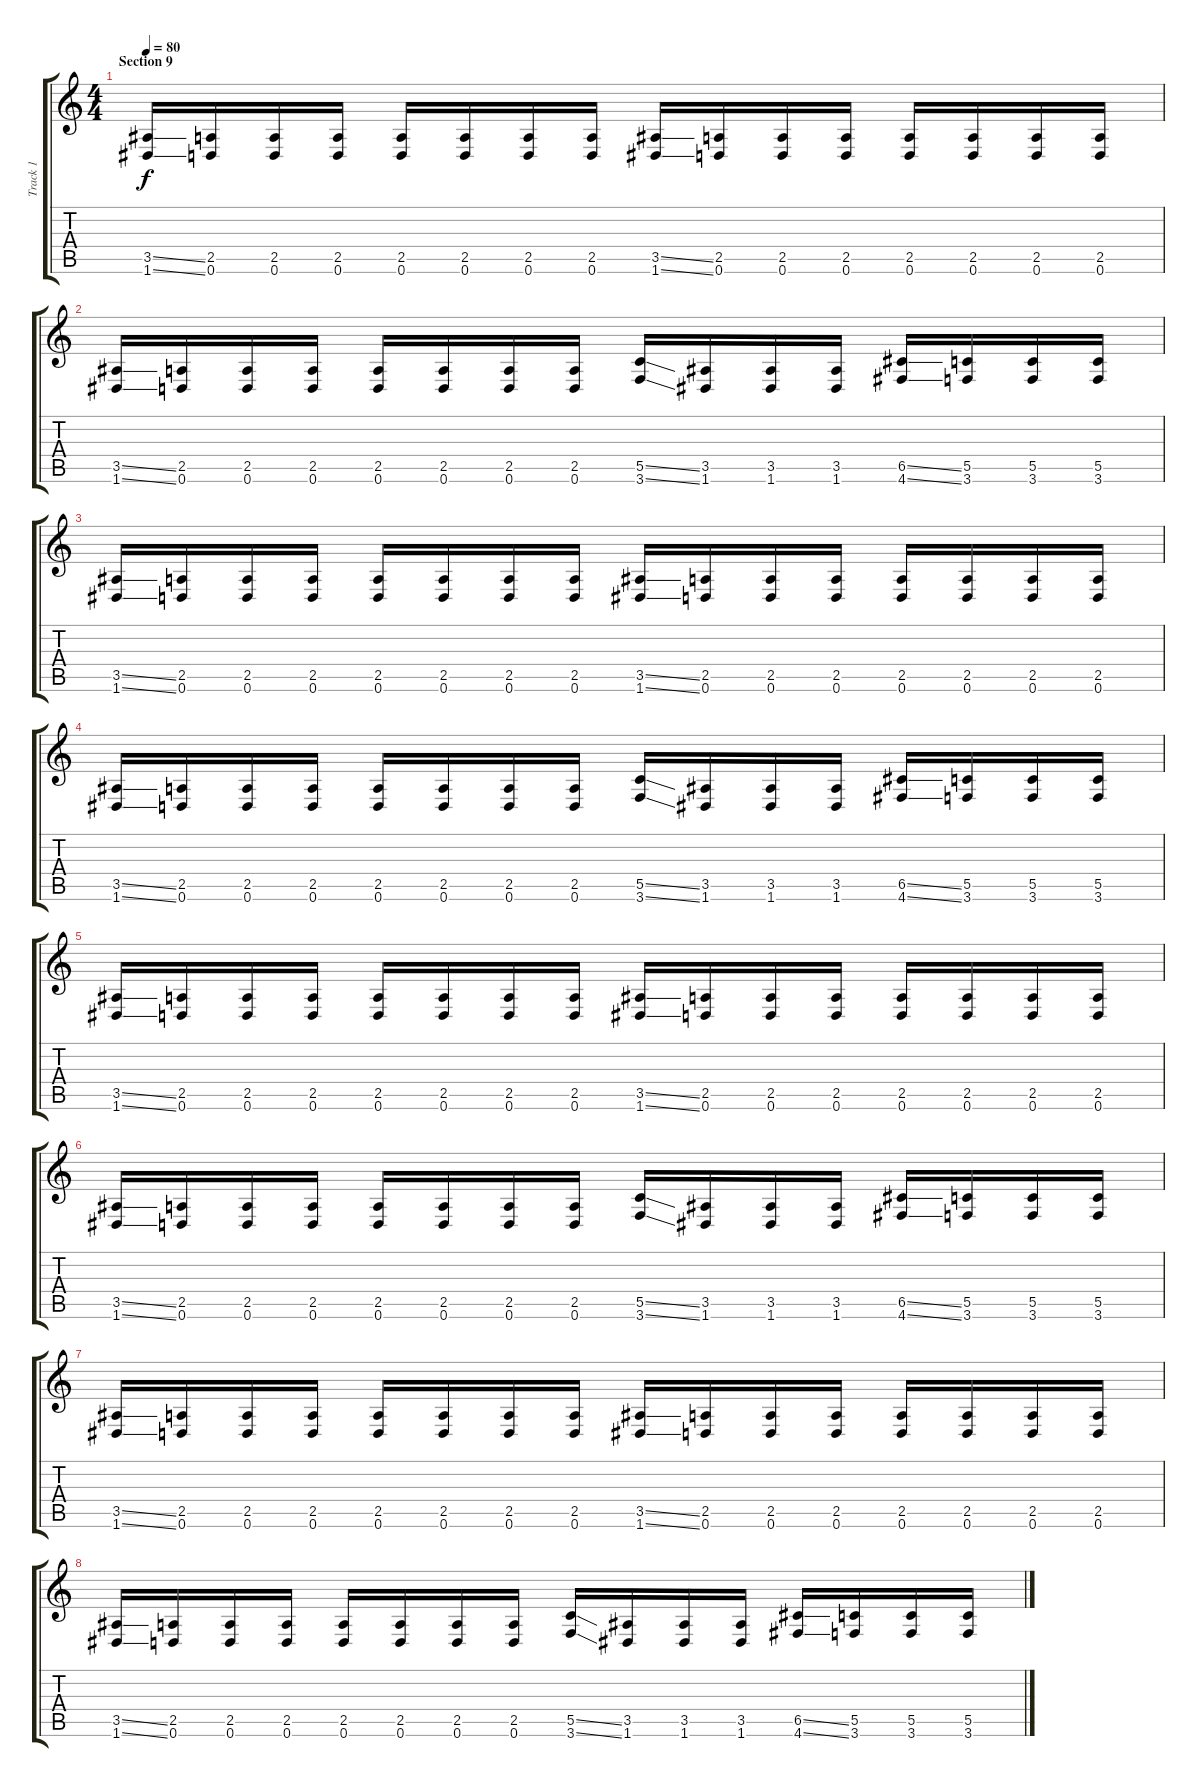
\track ("Track 1" "Track 1") {instrument overdrivenguitar}
\staff {score tabs}
\tuning (D4 A3 F3 C3 G2 D2) {hide}
\ts (4 4)
\section ("" "Section 9")
\tempo 80
\clef g2
\ks c
(3.5{ss} 1.6{ss}).16{dy f} (2.5 0.6).16 (2.5 0.6).16 (2.5 0.6).16 (2.5 0.6).16 (2.5 0.6).16 (2.5 0.6).16 (2.5 0.6).16 (3.5{ss} 1.6{ss}).16 (2.5 0.6).16 (2.5 0.6).16 (2.5 0.6).16 (2.5 0.6).16 (2.5 0.6).16 (2.5 0.6).16 (2.5 0.6).16 |
(3.5{ss} 1.6{ss}).16 (2.5 0.6).16 (2.5 0.6).16 (2.5 0.6).16 (2.5 0.6).16 (2.5 0.6).16 (2.5 0.6).16 (2.5 0.6).16 (5.5{ss} 3.6{ss}).16 (3.5 1.6).16 (3.5 1.6).16 (3.5 1.6).16 (6.5{ss} 4.6{ss}).16 (5.5 3.6).16 (5.5 3.6).16 (5.5 3.6).16 |
(3.5{ss} 1.6{ss}).16 (2.5 0.6).16 (2.5 0.6).16 (2.5 0.6).16 (2.5 0.6).16 (2.5 0.6).16 (2.5 0.6).16 (2.5 0.6).16 (3.5{ss} 1.6{ss}).16 (2.5 0.6).16 (2.5 0.6).16 (2.5 0.6).16 (2.5 0.6).16 (2.5 0.6).16 (2.5 0.6).16 (2.5 0.6).16 |
(3.5{ss} 1.6{ss}).16 (2.5 0.6).16 (2.5 0.6).16 (2.5 0.6).16 (2.5 0.6).16 (2.5 0.6).16 (2.5 0.6).16 (2.5 0.6).16 (5.5{ss} 3.6{ss}).16 (3.5 1.6).16 (3.5 1.6).16 (3.5 1.6).16 (6.5{ss} 4.6{ss}).16 (5.5 3.6).16 (5.5 3.6).16 (5.5 3.6).16 |
(3.5{ss} 1.6{ss}).16 (2.5 0.6).16 (2.5 0.6).16 (2.5 0.6).16 (2.5 0.6).16 (2.5 0.6).16 (2.5 0.6).16 (2.5 0.6).16 (3.5{ss} 1.6{ss}).16 (2.5 0.6).16 (2.5 0.6).16 (2.5 0.6).16 (2.5 0.6).16 (2.5 0.6).16 (2.5 0.6).16 (2.5 0.6).16 |
(3.5{ss} 1.6{ss}).16 (2.5 0.6).16 (2.5 0.6).16 (2.5 0.6).16 (2.5 0.6).16 (2.5 0.6).16 (2.5 0.6).16 (2.5 0.6).16 (5.5{ss} 3.6{ss}).16 (3.5 1.6).16 (3.5 1.6).16 (3.5 1.6).16 (6.5{ss} 4.6{ss}).16 (5.5 3.6).16 (5.5 3.6).16 (5.5 3.6).16 |
(3.5{ss} 1.6{ss}).16 (2.5 0.6).16 (2.5 0.6).16 (2.5 0.6).16 (2.5 0.6).16 (2.5 0.6).16 (2.5 0.6).16 (2.5 0.6).16 (3.5{ss} 1.6{ss}).16 (2.5 0.6).16 (2.5 0.6).16 (2.5 0.6).16 (2.5 0.6).16 (2.5 0.6).16 (2.5 0.6).16 (2.5 0.6).16 |
(3.5{ss} 1.6{ss}).16 (2.5 0.6).16 (2.5 0.6).16 (2.5 0.6).16 (2.5 0.6).16 (2.5 0.6).16 (2.5 0.6).16 (2.5 0.6).16 (5.5{ss} 3.6{ss}).16 (3.5 1.6).16 (3.5 1.6).16 (3.5 1.6).16 (6.5{ss} 4.6{ss}).16 (5.5 3.6).16 (5.5 3.6).16 (5.5 3.6).16
